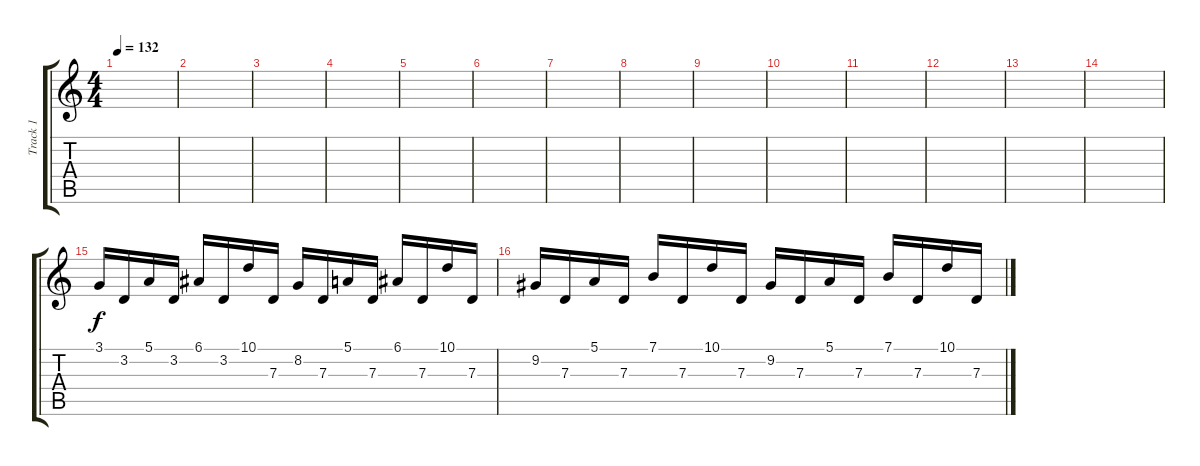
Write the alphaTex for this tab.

\track ("Track 1" "Track 1") {instrument churchorgan}
\staff {score tabs}
\tuning (E4 B3 G3 D3 A2 E2) {hide}
\ts (4 4)
\tempo 132
\clef g2
\ks c
|
|
|
|
|
|
|
|
|
|
|
|
|
|
3.1.16{instrument churchorgan} 3.2.16 5.1.16 3.2.16 6.1.16 3.2.16 10.1.16 7.3.16 8.2.16 7.3.16 5.1.16 7.3.16 6.1.16 7.3.16 10.1.16 7.3.16 |
9.2.16 7.3.16 5.1.16 7.3.16 7.1.16 7.3.16 10.1.16 7.3.16 9.2.16 7.3.16 5.1.16 7.3.16 7.1.16 7.3.16 10.1.16 7.3.16
